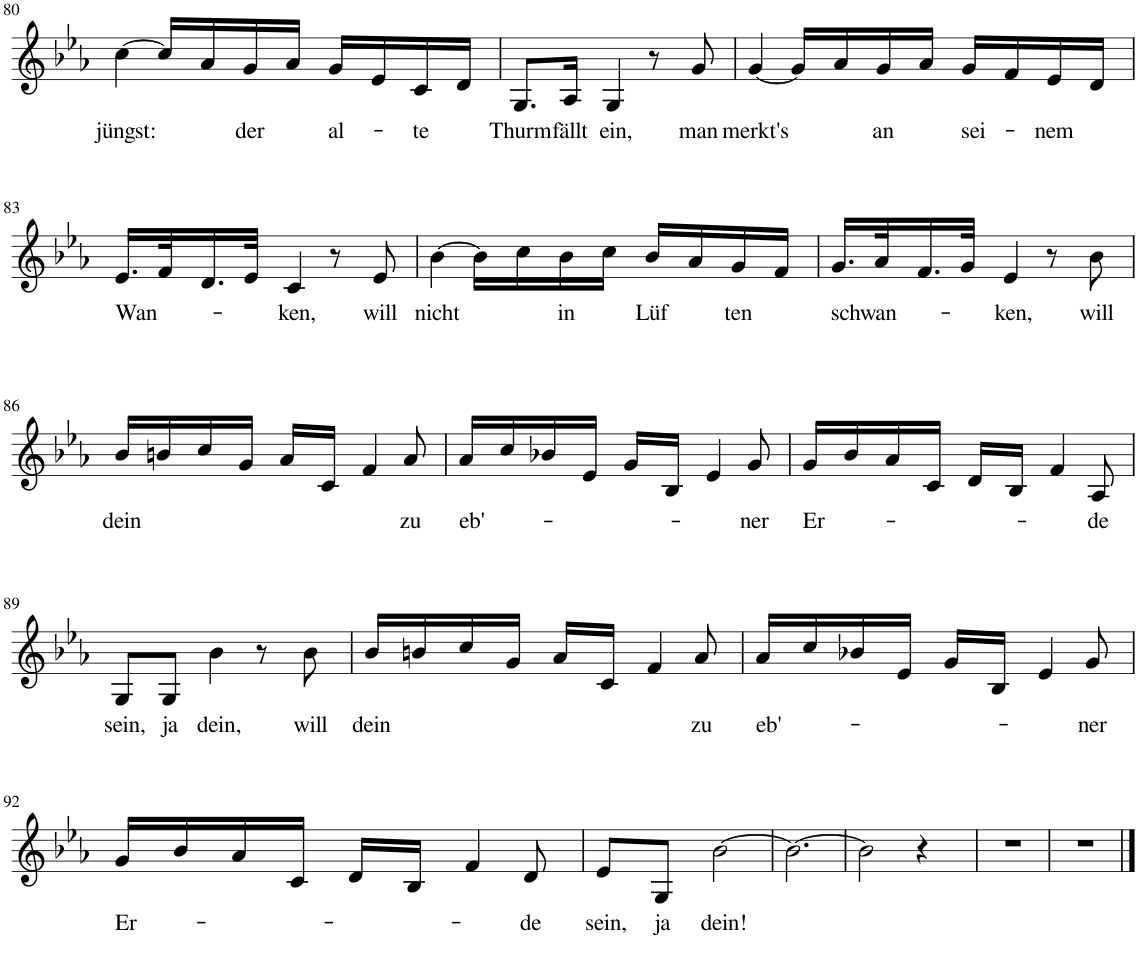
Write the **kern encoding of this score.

**kern	**text
*part1	*part1
*staff1	*staff1
*I"Piano	*
*I'Pno	*
!!LO:PB:g=z
*clefG2	*
*k[b-e-a-]	*
*M3/4	*
=80	=80
!	!LO:LY:b
[4cc\	jüngst:
16cc/LL]	.
16a-/	.
!	!LO:LY:b
16g/	der
16a-/JJ	.
!	!LO:LY:b
16g/LL	al-
16e-/	.
!	!LO:LY:b
16c/	te
16d/JJ	.
=81	=81
!	!LO:LY:b
8.G/L	-Thurm
!	!LO:LY:b
16A-/Jk	fällt
!	!LO:LY:b
4G/	ein,
8r	.
!	!LO:LY:b
8g/	man
=82	=82
!	!LO:LY:b
[4g/	merkt's
16g/LL]	.
16a-/	.
!	!LO:LY:b
16g/	an
16a-/JJ	.
!	!LO:LY:b
16g/LL	sei-
16f/	.
!	!LO:LY:b
16e-/	-nem
16d/JJ	.
!!LO:LB:g=z
=83	=83
!	!LO:LY:b
16.e-/LL	Wan-
32f/K	.
16.d/	.
32e-/JJk	.
!	!LO:LY:b
4c/	-ken,
8r	.
!	!LO:LY:b
8e-/	will
=84	=84
!	!LO:LY:b
[4b-\	nicht
16b-\LL]	.
16cc\	.
!	!LO:LY:b
16b-\	in
16cc\JJ	.
!	!LO:LY:b
16b-/LL	Lüf
16a-/	.
!	!LO:LY:b
16g/	ten
16f/JJ	.
=85	=85
!	!LO:LY:b
16.g/LL	schwan-
32a-/K	.
16.f/	.
32g/JJk	.
!	!LO:LY:b
4e-/	-ken,
8r	.
!	!LO:LY:b
8b-\	will
!!LO:LB:g=z
=86	=86
!	!LO:LY:b
16b-/LL	dein
16bn/	.
16cc/	.
16g/JJ	.
16a-/LL	.
16c/JJ	.
4f/	.
!	!LO:LY:b
8a-/	zu
=87	=87
!	!LO:LY:b
16a-/LL	eb'-
16cc/	.
16b-X/	.
16e-/JJ	.
16g/LL	.
16B-/JJ	.
4e-/	.
!	!LO:LY:b
8g/	-ner
=88	=88
!	!LO:LY:b
16g/LL	Er-
16b-/	.
16a-/	.
16c/JJ	.
16d/LL	.
16B-/JJ	.
4f/	.
!	!LO:LY:b
8A-/	-de
!!LO:LB:g=z
=89	=89
!	!LO:LY:b
8G/L	sein,
!	!LO:LY:b
8G/J	ja
!	!LO:LY:b
4b-\	dein,
8r	.
!	!LO:LY:b
8b-\	will
=90	=90
!	!LO:LY:b
16b-/LL	dein
16bn/	.
16cc/	.
16g/JJ	.
16a-/LL	.
16c/JJ	.
4f/	.
!	!LO:LY:b
8a-/	zu
=91	=91
!	!LO:LY:b
16a-/LL	eb'-
16cc/	.
16b-X/	.
16e-/JJ	.
16g/LL	.
16B-/JJ	.
4e-/	.
!	!LO:LY:b
8g/	-ner
!!LO:LB:g=z
=92	=92
!	!LO:LY:b
16g/LL	Er-
16b-/	.
16a-/	.
16c/JJ	.
16d/LL	.
16B-/JJ	.
4f/	.
!	!LO:LY:b
8d/	-de
=93	=93
!	!LO:LY:b
8e-/L	sein,
!	!LO:LY:b
8G/J	ja
!	!LO:LY:b
[2b-\	dein!
=94	=94
2.b-\_	.
=95	=95
2b-\]	.
4r	.
=96	=96
2.r	.
=97	=97
2.r	.
==	==
*-	*-
